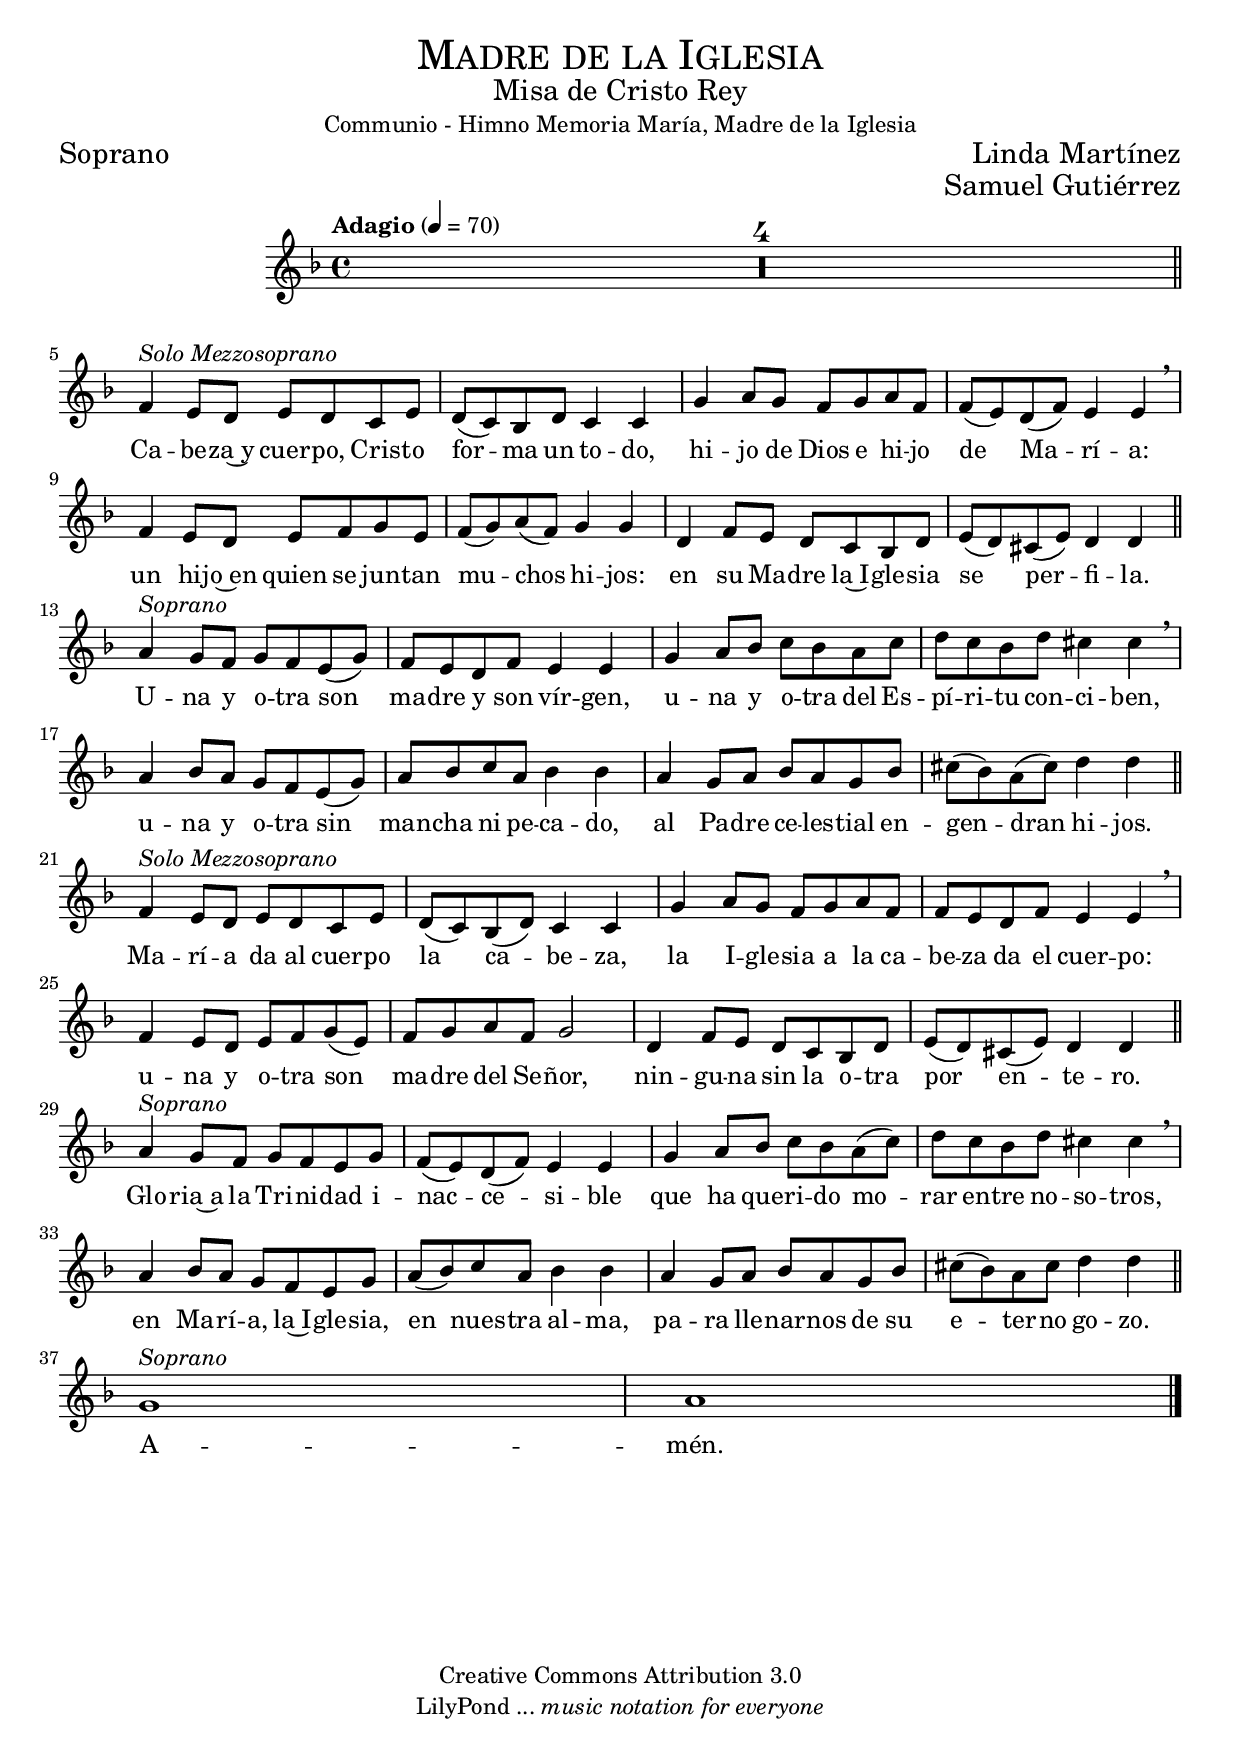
% *************************************************************************************
%	Madre de la iglesia - Melody inspired by the compositions of Mons Marco Frisina
%   	Music and accompaniment by serachsam
% *************************************************************************************
\language "espanol"
\version "2.23.2"

% --- Global parameters
particle = 1
jump = \break

% --- Includes
\include "global.ily"
soprano_music = \relative do' {
  \compressEmptyMeasures

  R1*4 | \bar "||" #(if (= particle 1) jump "") % 4
  fa4^\markup { \italic "Solo Mezzosoprano" } mi8 re mi re do mi |
  re8( do) sib re do4 do |
  sol'4 la8 sol fa sol la fa |
  fa8( mi) re( fa) mi4 mi \breathe | #(if (= particle 1) jump "") % 8
  fa4 mi8 re mi fa sol mi |
  fa8( sol) la( fa) sol4 sol |
  re4 fa8 mi re do sib re |
  mi8( re) dos( mi) re4 re | \bar "||" #(if (= particle 1) jump "") % 12
  la'4^\markup { \italic "Soprano" } sol8 fa sol fa mi( sol) |
  fa8 mi re fa mi4 mi |
  sol4 la8 sib do sib la do |
  re do sib re dos4 dos \breathe | #(if (= particle 1) jump "") % 16
  la4 sib8 la sol fa mi( sol) |
  la8 sib do la sib4 sib  |
  la4 sol8 la sib la sol sib |
  dos8( sib) la( dos) re4 re | \bar "||" #(if (= particle 1) jump "") % 20
  fa,4^\markup { \italic "Solo Mezzosoprano" } mi8 re mi re do mi |
  re8( do) sib( re) do4 do |
  sol'4 la8 sol fa sol la fa |
  fa8 mi re fa mi4 mi \breathe | #(if (= particle 1) jump "") % 24
  fa4 mi8 re mi fa sol( mi)	|
  fa8 sol la fa sol2 |
  re4 fa8 mi re do sib re |
  mi8( re) dos( mi) re4 re | \bar "||" #(if (= particle 1) jump "") % 28
  la'4^\markup { \italic "Soprano" } sol8 fa sol fa mi sol |
  fa8( mi) re( fa) mi4 mi |
  sol4 la8 sib do sib la( do) |
  re do sib re dos4 dos \breathe | #(if (= particle 1) jump "") % 32
  la4 sib8 la sol fa mi sol	|
  la8( sib) do la sib4 sib |
  la4 sol8 la sib la sol sib |
  dos8( sib) la dos re4 re | \bar "||" #(if (= particle 1) jump "") % 36
  sol,1^\markup { \italic "Soprano" } |
  la1 |

  \bar "|."
}

soprano_lyrics = \lyricmode {
  Ca -- be -- za~y cuer -- po, Cris -- to for -- ma un to -- do,
  hi -- jo de Dios e hi -- jo de Ma -- rí -- a:
  un hi -- jo~en quien se jun -- tan mu -- chos hi -- jos:
  en su Ma -- dre la~I -- gle -- sia se per -- fi -- la.

  U -- na y o -- tra son ma -- dre y son vír -- gen,
  u -- na y o -- tra del Es -- pí -- ri -- tu con -- ci -- ben,
  u -- na y o -- tra sin man -- cha ni pe -- ca -- do,
  al Pa -- dre ce -- les -- tial en -- gen -- dran hi -- jos.

  Ma -- rí -- a da al cuer -- po la ca -- be -- za,
  la I -- gle -- sia a la ca -- be -- za da el cuer -- po:
  u -- na y o -- tra son ma -- dre del Se -- ñor,
  nin -- gu -- na sin la o -- tra por en -- te -- ro.

  Glo -- ria~a la Tri -- ni -- dad i -- nac -- ce -- si -- ble
  que ha que -- ri -- do mo -- rar en -- tre no -- so -- tros,
  en Ma -- rí -- a, la~I -- gle -- sia, en nues -- tra al -- ma,
  pa -- ra lle -- nar -- nos de su e -- ter -- no go -- zo.

  A -- mén.
}


% --- Global size
% #(set-global-staff-size 20)

% --- Header
\markup { \fill-line { \center-column { \fontsize #5 \smallCaps "Madre de la Iglesia" \fontsize #2 "Misa de Cristo Rey" "Communio - Himno Memoria María, Madre de la Iglesia" } } }
%\markup { \fill-line { " " \right-column { \fontsize #2 "Letra: Pablo VI" } } }
\markup { \fill-line { \fontsize #2 "Soprano" \center-column { \fontsize #2 "Linda Martínez" } } }
\markup { \fill-line { " " \center-column { \fontsize #2 "Samuel Gutiérrez" } } }
\header {
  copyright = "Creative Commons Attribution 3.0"
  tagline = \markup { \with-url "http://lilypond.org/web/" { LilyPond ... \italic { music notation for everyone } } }
  breakbefore = ##t
}

% --- Music

% --- Harmony

\score {
  <<
    \new Staff <<
      \set Staff.midiInstrument = #"choir aahs"
      \set Staff.midiMaximumVolume = #1.5

      \new Voice = "soprano" <<
        \global \soprano_music
      >>\new Lyrics = "soprano"
      \context Lyrics = "soprano" \lyricsto "soprano" \soprano_lyrics
    >>
  >>
  \midi { }
  \layout { }
}

% --- Paper
\paper{
  #(set-default-paper-size "letter")
  indent=3.5\cm
  page-breaking = #ly:page-turn-breaking
}
